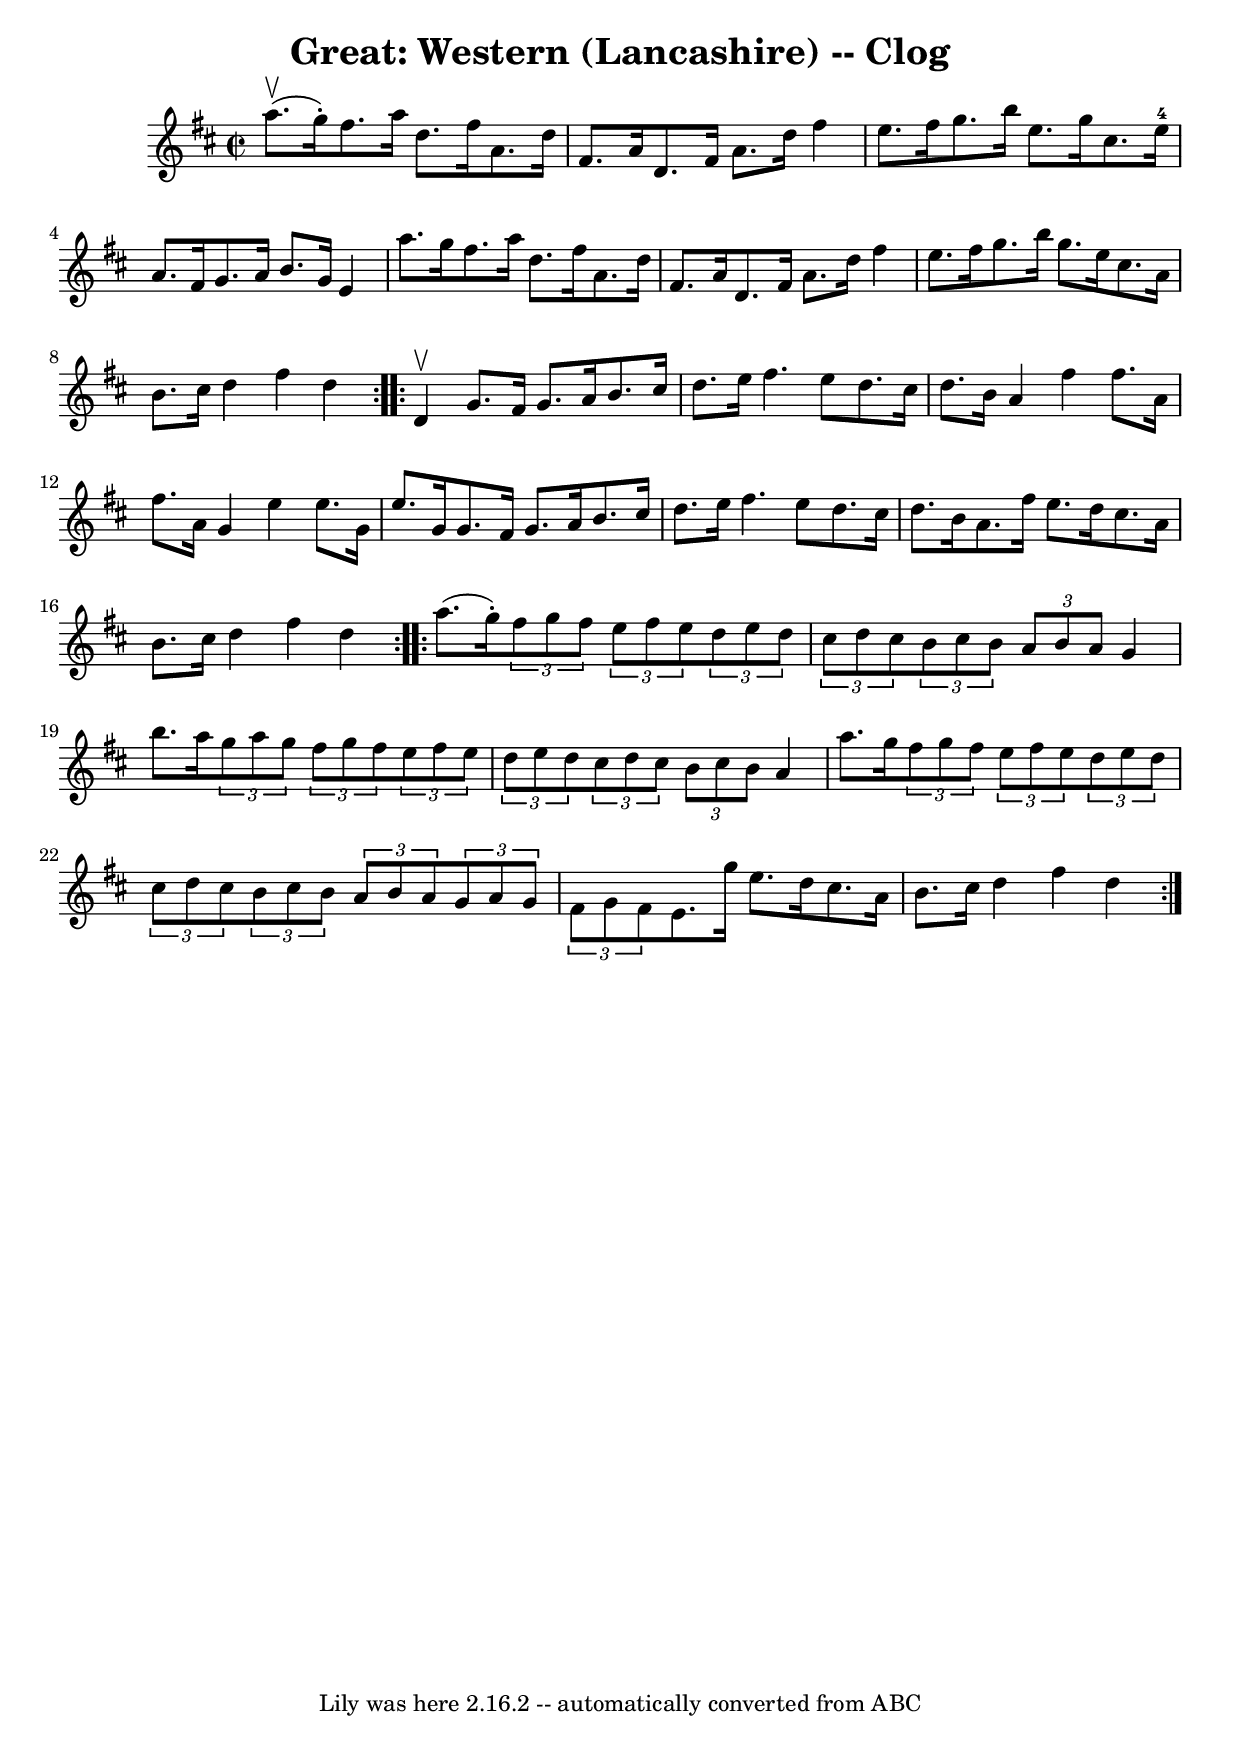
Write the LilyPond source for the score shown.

\version "2.16.2"
\include "Mammoth.ily"
\header {
  %% book = "Ryan's Mammoth Collection"
  crossRefNumber = "1"
  footnotes = ""
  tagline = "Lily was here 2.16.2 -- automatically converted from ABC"
  title = "Great: Western (Lancashire) -- Clog"

}
voicedefault =  {



  \repeat volta 2 {

    \override Staff.TimeSignature #'style = #'C
    \time 2/2 
    \key d \major     a''8.^\upbow(g''16-.)  |
    fis''8.         a''16 d''8. fis''16 a'8. d''16 fis'8. a'16   |
    d'8.        fis'16 a'8. d''16 fis''4 e''8. fis''16   |
    g''8.         b''16 e''8. g''16 cis''8. e''16-4 a'8. fis'16   |
         g'8. a'16 b'8. g'16 e'4 a''8. g''16   |
    fis''8.         a''16 d''8. fis''16 a'8. d''16 fis'8. a'16   |
    d'8.        fis'16 a'8. d''16 fis''4 e''8. fis''16   |
    g''8.         b''16 g''8. e''16 cis''8. a'16 b'8. cis''16   |
    d''4  
    fis''4 d''4  
  }     
  \repeat volta 2 {     d'4^\upbow  |
    g'8.         fis'16 g'8. a'16 b'8. cis''16 d''8. e''16   |
    fis''4.      e''8 d''8. cis''16 d''8. b'16   |
    a'4 fis''4         fis''8. a'16 fis''8. a'16   |
    g'4 e''4 e''8. g'16         e''8. g'16   |
    g'8. fis'16 g'8. a'16 b'8. cis''16        d''8. e''16   |
    fis''4. e''8 d''8. cis''16 d''8.         b'16   |
    a'8. fis''16 e''8. d''16 cis''8. a'16 b'8.        cis''16   |
    d''4 fis''4 d''4  
  }     
  \repeat volta 2 {
    a''8. (     g''16-.)  |
    \times 2/3 { fis''8 g''8 fis''8  
	       } \times 2/3 {   
		 e''8 fis''8 e''8  
	       }   \times 2/3 { d''8 e''8 d''8  
			      } \times 2/3 { 
				cis''8 d''8 cis''8   			      }  |
    \times 2/3 { b'8 cis''8 b'8  
	       } 
    \times 2/3 { a'8 b'8 a'8   	       } g'4 b''8. a''16   |
    
    \times 2/3 { g''8 a''8 g''8  
	       } \times 2/3 { fis''8 g''8 fis''8  

			    }   \times 2/3 { e''8 fis''8 e''8  
					   } \times 2/3 { d''8 e''8    
							  d''8   							}  |
    \times 2/3 { cis''8 d''8 cis''8  
	       } \times 2/3 { b'8  
			      cis''8 b'8   			    } a'4 a''8. g''16   |
    \times 2/3 { fis''8  
		 g''8 fis''8  
	       } \times 2/3 { e''8 fis''8 e''8  
			    } \times 2/3 {   
			      d''8 e''8 d''8  
			    } \times 2/3 { cis''8 d''8 cis''8   					 }  |
    
    \times 2/3 { b'8 cis''8 b'8  
	       } \times 2/3 { a'8 b'8 a'8  
			    } 
    \times 2/3 { g'8 a'8 g'8  
	       } \times 2/3 { fis'8 g'8 fis'8   			    }   |
    e'8. g''16 e''8. d''16 cis''8. a'16 b'8.         cis''16   |
    d''4 fis''4 d''4  
  }   

}

\score{
  <<

    \context Staff="default"
    {
      \voicedefault 
      
    }

  >>
  \layout {
    
  }
  \midi {
  }

}
